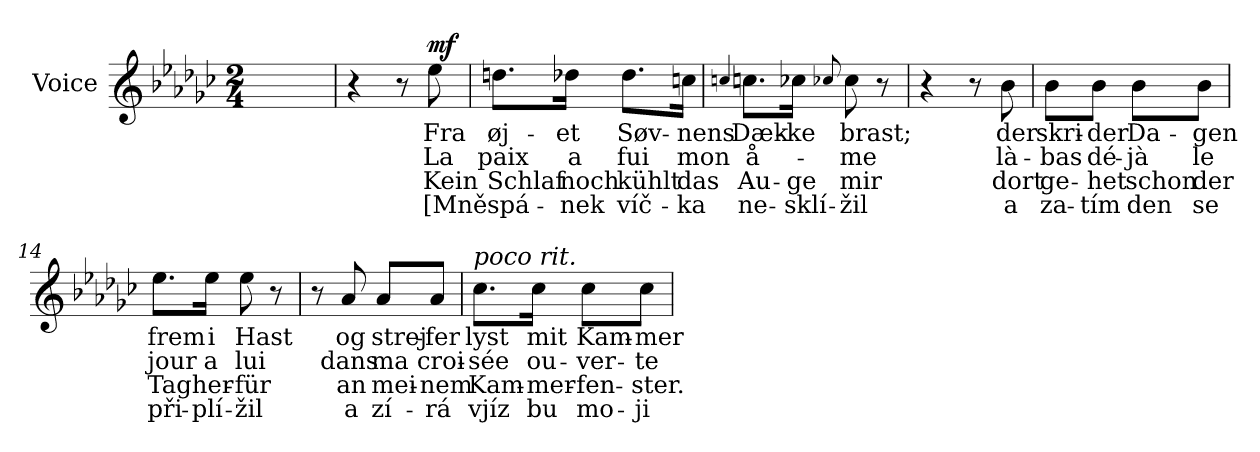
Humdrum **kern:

**kern	**text	**text	**text	**text	**dynam
*part1	*part1	*part1	*part1	*part1	*part1
*staff1	*staff1	*staff1	*staff1	*staff1	*staff1
*I"Voice	*	*	*	*	*
*I'Vo.	*	*	*	*	*
*clefG2	*	*	*	*	*
*k[b-e-a-d-g-c-]	*	*	*	*	*
*M2/4	*	*	*	*	*
=1	=1	=1	=1	=1	=1
2ryy	.	.	.	.	.
=9	=9	=9	=9	=9	=9
*MM144	*	*	*	*	*
4r	.	.	.	.	.
8r	.	.	.	.	.
*MM120	*	*	*	*	*
!	!	!	!	!	!LO:DY:a
8ee-\	Fra	La	Kein	[Mně	mf
=10	=10	=10	=10	=10	=10
8.ddn\L	øj-	paix	Schlaf	spá-	.
16dd-X\Jk	-et	a	noch	-nek	.
8.dd-\L	Søv-	fui	kühlt	víč-	.
16ccn\Jk	-nens	mon	das	-ka	.
=11	=11	=11	=11	=11	=11
4qqccn/	.	.	.	.	.
8.cc\L	Dæk-	å-	Au-	ne-	.
16cc-X\Jk	-ke	.	-ge	-sklí-	.
8qqcc-X/	.	.	.	.	.
8cc-\	brast;	-me	mir	-žil	.
8r	.	.	.	.	.
=12	=12	=12	=12	=12	=12
4r	.	.	.	.	.
8r	.	.	.	.	.
8b-\	der	là-	dort	a	.
!!LO:LB:g=z
=13	=13	=13	=13	=13	=13
8b-\L	skri-	-bas	ge-	za-	.
8b-\J	-der	dé-	-het	-tím	.
8b-\L	Da-	-jà	schon	den	.
8b-\J	-gen	le	der	se	.
=14	=14	=14	=14	=14	=14
8.ee-\L	frem	jour	Tag	při-	.
16ee-\Jk	i	a	her-	-plí-	.
8ee-\	Hast	lui	-für	-žil	.
8r	.	.	.	.	.
=15	=15	=15	=15	=15	=15
8r	.	.	.	.	.
8a-/	og	dans	an	a	.
8a-/L	strej-	ma	mei-	zí-	.
8a-/J	-fer	croi-	-nem	-rá	.
=16	=16	=16	=16	=16	=16
!LO:TX:a:i:t=poco rit.	!	!	!	!	!
8.cc-\L	lyst	-sée	Kam-	vjíz	.
16cc-\Jk	mit	ou-	-mer-	bu	.
8cc-\L	Kam-	-ver-	-fen-	mo-	.
8cc-\J	-mer	-te	-ster.	-ji	.
=	=	=	=	=	=
*-	*-	*-	*-	*-	*-
